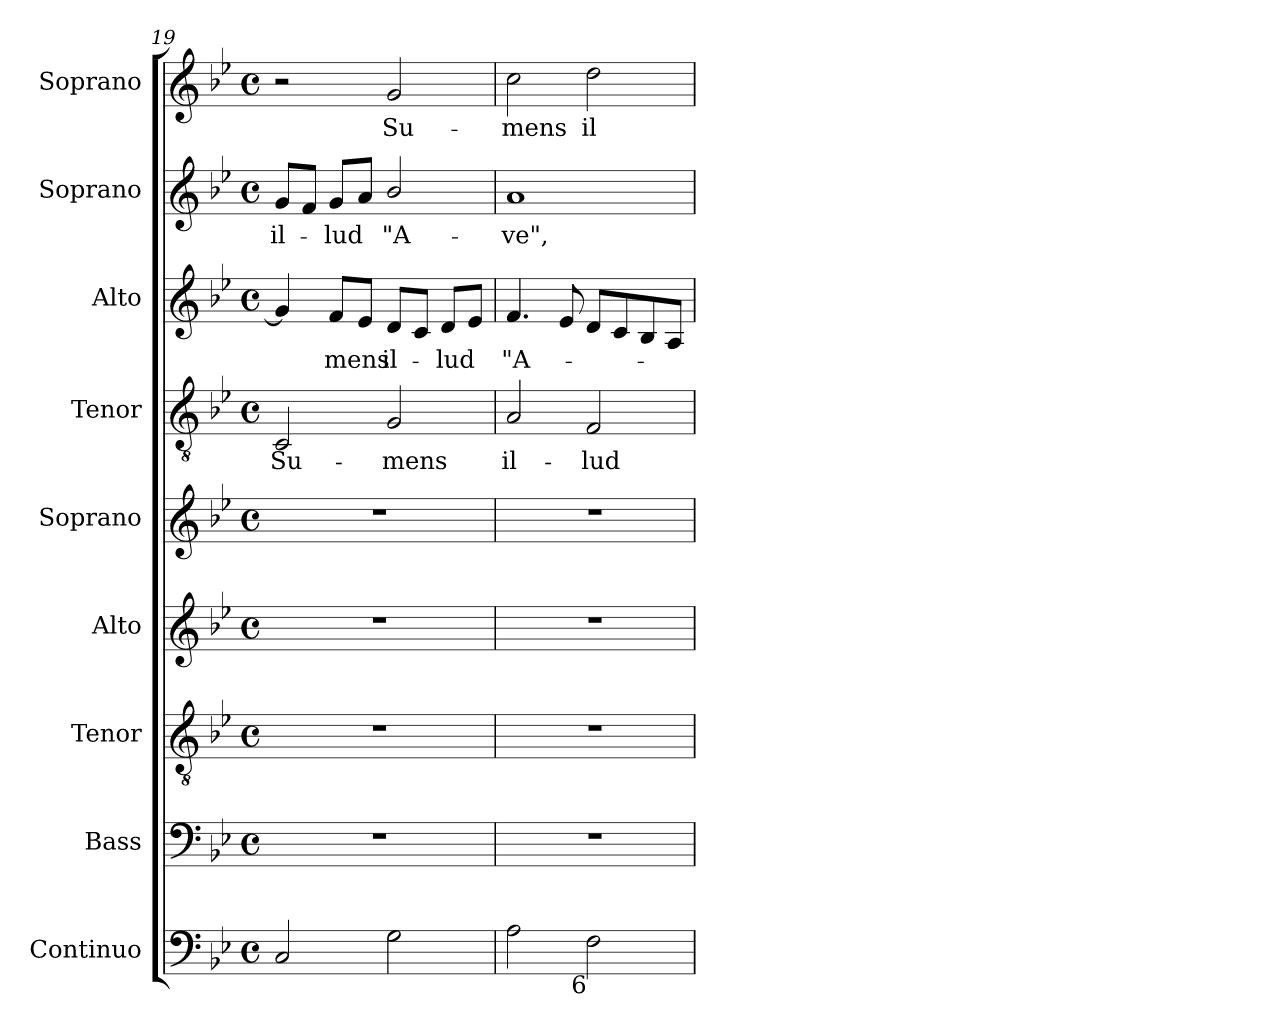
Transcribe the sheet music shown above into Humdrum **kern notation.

**kern	**kern	**kern	**kern	**kern	**kern	**text	**kern	**text	**kern	**text	**kern	**text
*part9	*part8	*part7	*part6	*part5	*part4	*part4	*part3	*part3	*part2	*part2	*part1	*part1
*staff9	*staff8	*staff7	*staff6	*staff5	*staff4	*staff4	*staff3	*staff3	*staff2	*staff2	*staff1	*staff1
*I"Continuo	*I"Bass	*I"Tenor	*I"Alto	*I"Soprano	*I"Tenor	*	*I"Alto	*	*I"Soprano	*	*I"Soprano	*
*I'Cont.	*I'B.	*I'T.	*I'A.	*I'S.	*I'T.	*	*I'A.	*	*I'S.	*	*I'S.	*
*clefF4	*clefF4	*clefGv2	*clefG2	*clefG2	*clefGv2	*	*clefG2	*	*clefG2	*	*clefG2	*
*	*	*ITrd7c12	*	*	*ITrd7c12	*	*	*	*	*	*	*
*k[b-e-]	*k[b-e-]	*k[b-e-]	*k[b-e-]	*k[b-e-]	*k[b-e-]	*	*k[b-e-]	*	*k[b-e-]	*	*k[b-e-]	*
*B-:	*B-:	*B-:	*B-:	*B-:	*B-:	*	*B-:	*	*B-:	*	*B-:	*
*M4/4	*M4/4	*M4/4	*M4/4	*M4/4	*M4/4	*	*M4/4	*	*M4/4	*	*M4/4	*
*met(c)	*met(c)	*met(c)	*met(c)	*met(c)	*met(c)	*	*met(c)	*	*met(c)	*	*met(c)	*
=19	=19	=19	=19	=19	=19	=19	=19	=19	=19	=19	=19	=19
!	!	!	!	!	!	!LO:LY:b:color=#000000	!	!	!	!	!	!
!	!	!	!	!	!	!	!	!	!	!LO:LY:b:color=#000000	!	!
2Ci/	1r	1r	1r	1r	2CCi/	Su-	4gi/]	.	8gi/L	il-	2r	.
.	.	.	.	.	.	.	.	.	8fi/J	.	.	.
!	!	!	!	!	!	!	!	!LO:LY:b:color=#000000	!	!	!	!
!	!	!	!	!	!	!	!	!	!	!LO:LY:b:color=#000000	!	!
.	.	.	.	.	.	.	8fi/L	-mens	8gi/L	-lud	.	.
.	.	.	.	.	.	.	8e-i/J	.	8ai/J	.	.	.
!	!	!	!	!	!	!LO:LY:b:color=#000000	!	!	!	!	!	!
!	!	!	!	!	!	!	!	!LO:LY:b:color=#000000	!	!	!	!
!	!	!	!	!	!	!	!	!	!	!LO:LY:b:color=#000000	!	!
!	!	!	!	!	!	!	!	!	!	!	!	!LO:LY:b:color=#000000
2Gi\	.	.	.	.	2GGi/	-mens	8di/L	il-	2b-i/	"A-	2gi/	Su-
.	.	.	.	.	.	.	8ci/J	.	.	.	.	.
!	!	!	!	!	!	!	!	!LO:LY:b:color=#000000	!	!	!	!
.	.	.	.	.	.	.	8di/L	-lud	.	.	.	.
.	.	.	.	.	.	.	8e-i/J	.	.	.	.	.
=20	=20	=20	=20	=20	=20	=20	=20	=20	=20	=20	=20	=20
!	!	!	!	!	!	!LO:LY:b:color=#000000	!	!	!	!	!	!
!	!	!	!	!	!	!	!	!LO:LY:b:color=#000000	!	!	!	!
!	!	!	!	!	!	!	!	!	!	!LO:LY:b:color=#000000	!	!
!	!	!	!	!	!	!	!	!	!	!	!	!LO:LY:b:color=#000000
2Ai\	1r	1r	1r	1r	2AAi/	il-	4.fi/	"A-	1ai	-ve",	2cci\	-mens
.	.	.	.	.	.	.	8e-i/	.	.	.	.	.
!	!	!	!	!	!	!LO:LY:b:color=#000000	!	!	!	!	!	!
!LO:TX:b:rj:t=6	!	!	!	!	!	!	!	!	!	!	!	!
!	!	!	!	!	!	!	!	!	!	!	!	!LO:LY:b:color=#000000
2Fi\	.	.	.	.	2FFi/	-lud	8di/L	.	.	.	2ddi\	il-
.	.	.	.	.	.	.	8ci/	.	.	.	.	.
.	.	.	.	.	.	.	8B-i/	.	.	.	.	.
.	.	.	.	.	.	.	8Ai/J	.	.	.	.	.
=	=	=	=	=	=	=	=	=	=	=	=	=
*-	*-	*-	*-	*-	*-	*-	*-	*-	*-	*-	*-	*-
